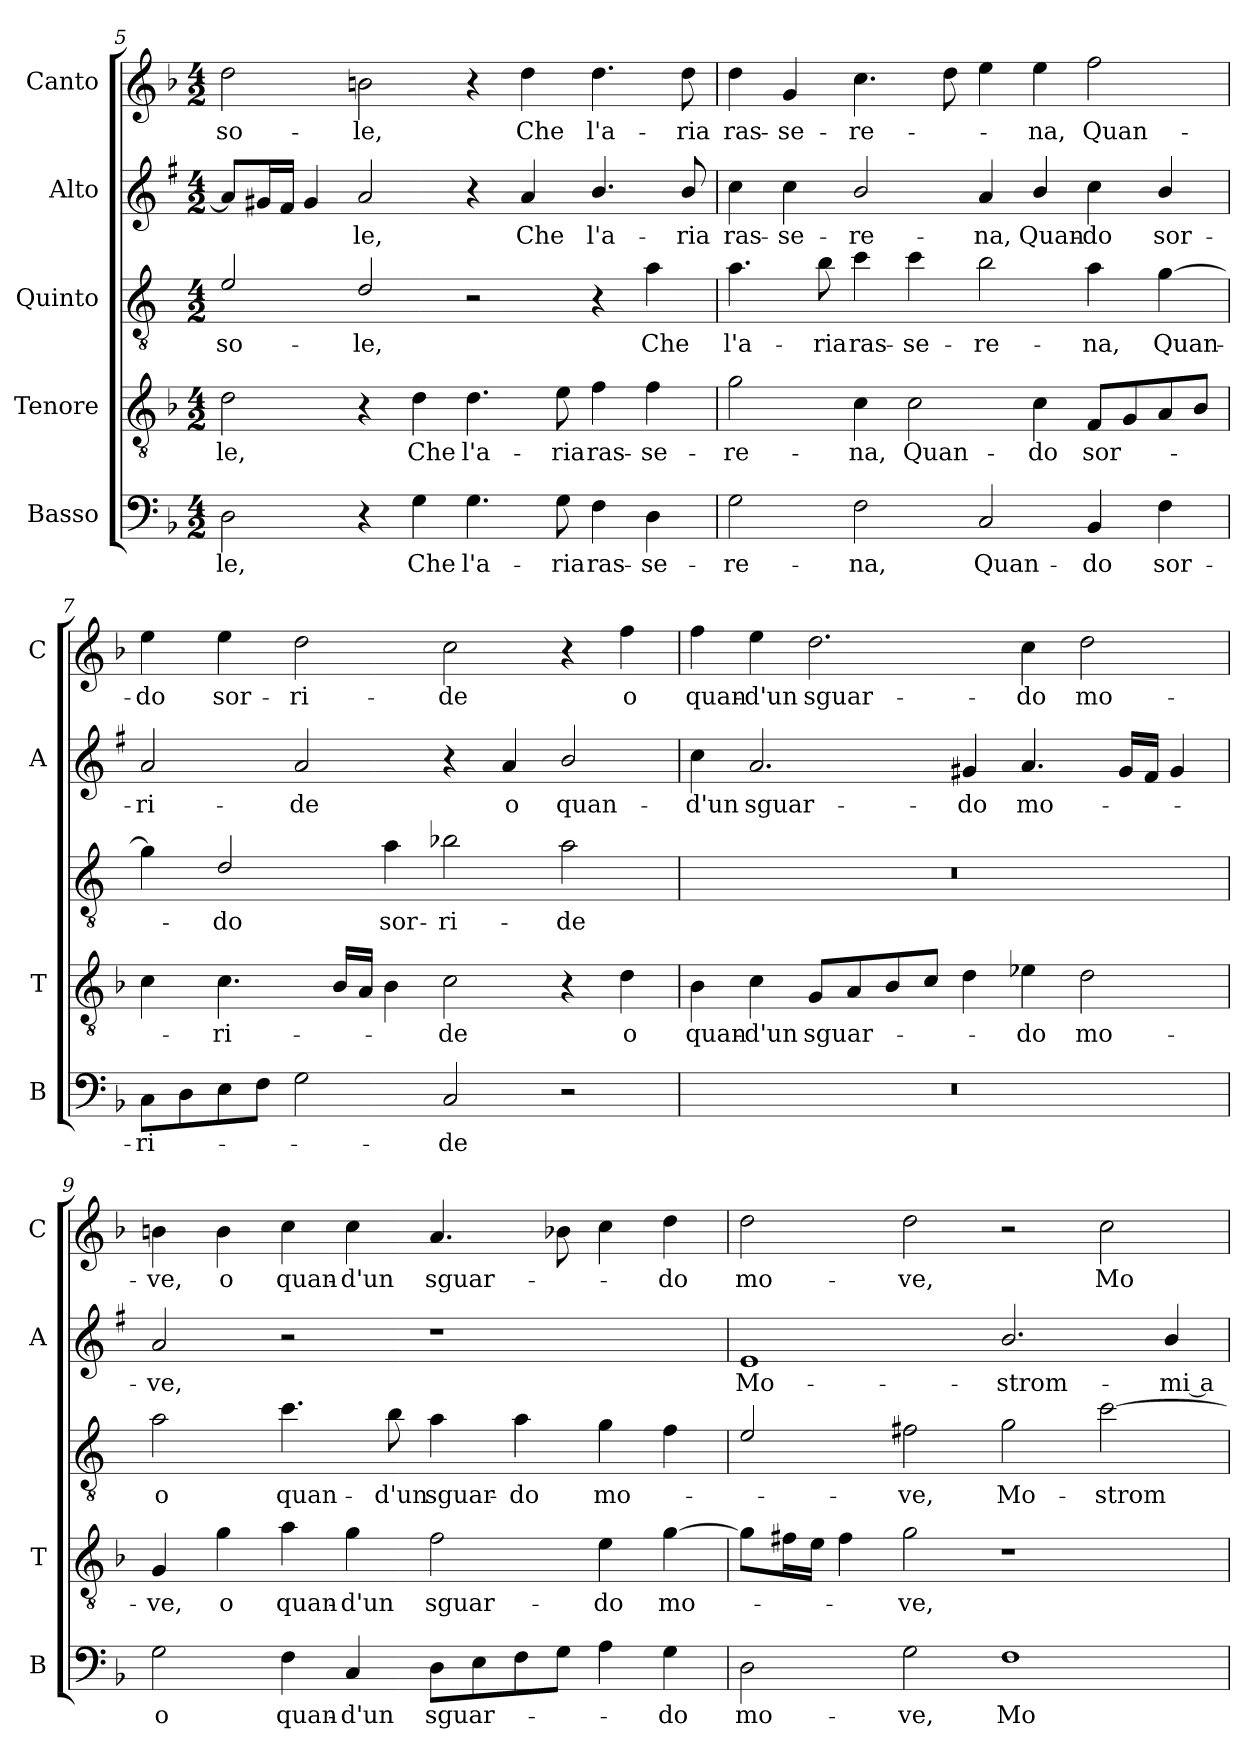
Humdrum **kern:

**kern	**text	**kern	**text	**kern	**text	**kern	**text	**kern	**text
*part5	*part5	*part4	*part4	*part3	*part3	*part2	*part2	*part1	*part1
*staff5	*staff5	*staff4	*staff4	*staff3	*staff3	*staff2	*staff2	*staff1	*staff1
*I"Basso	*	*I"Tenore	*	*I"Quinto	*	*I"Alto	*	*I"Canto	*
*I'B	*	*I'T	*	*	*	*I'A	*	*I'C	*
*clefF4	*	*clefGv2	*	*clefGv2	*	*clefG2	*	*clefG2	*
*	*	*	*	*ITrd4c7	*	*ITrd1c2	*	*	*
*k[b-]	*	*k[b-]	*	*k[b-]	*	*k[b-]	*	*k[b-]	*
*F:	*	*F:	*	*F:	*	*F:	*	*F:	*
*M4/2	*	*M4/2	*	*M4/2	*	*M4/2	*	*M4/2	*
=5	=5	=5	=5	=5	=5	=5	=5	=5	=5
!	!LO:LY:b	!	!LO:LY:b	!	!LO:LY:b	!	!	!	!LO:LY:b
2D\	-le,	2d\	-le,	2A/	so-	8g/L]	.	2dd\	so-
.	.	.	.	.	.	16f#X/L	.	.	.
.	.	.	.	.	.	16e/JJ	.	.	.
.	.	.	.	.	.	4f#/	.	.	.
!	!	!	!	!	!LO:LY:b	!	!LO:LY:b	!	!LO:LY:b
4r	.	4r	.	2G/	-le,	2g/	-le,	2bn\	-le,
!	!LO:LY:b	!	!LO:LY:b	!	!	!	!	!	!
4G\	Che	4d\	Che	.	.	.	.	.	.
!	!LO:LY:b	!	!LO:LY:b	!	!	!	!	!	!
4.G\	l'a-	4.d\	l'a-	2r	.	4r	.	4r	.
!	!	!	!	!	!	!	!LO:LY:b	!	!LO:LY:b
.	.	.	.	.	.	4g/	Che	4dd\	Che
!	!LO:LY:b	!	!LO:LY:b	!	!	!	!	!	!
8G\	-ria	8e\	-ria	.	.	.	.	.	.
!	!LO:LY:b	!	!LO:LY:b	!	!	!	!LO:LY:b	!	!LO:LY:b
4F\	ras-	4f\	ras-	4r	.	4.a/	l'a-	4.dd\	l'a-
!	!LO:LY:b	!	!LO:LY:b	!	!LO:LY:b	!	!	!	!
4D\	-se-	4f\	-se-	4d\	Che	.	.	.	.
!	!	!	!	!	!	!	!LO:LY:b	!	!LO:LY:b
.	.	.	.	.	.	8a/	-ria	8dd\	-ria
=6	=6	=6	=6	=6	=6	=6	=6	=6	=6
!	!LO:LY:b	!	!LO:LY:b	!	!LO:LY:b	!	!LO:LY:b	!	!LO:LY:b
2G\	-re-	2g\	-re-	4.d\	l'a-	4b-\	ras-	4dd\	ras-
!	!	!	!	!	!	!	!LO:LY:b	!	!LO:LY:b
.	.	.	.	.	.	4b-\	-se-	4g/	-se-
!	!	!	!	!	!LO:LY:b	!	!	!	!
.	.	.	.	8e\	-ria	.	.	.	.
!	!LO:LY:b	!	!LO:LY:b	!	!LO:LY:b	!	!LO:LY:b	!	!LO:LY:b
2F\	-na,	4c\	-na,	4f\	ras-	2a/	-re-	4.cc\	-re-
!	!	!	!LO:LY:b	!	!LO:LY:b	!	!	!	!
.	.	2c\	Quan-	4f\	-se-	.	.	.	.
.	.	.	.	.	.	.	.	8dd\	.
!	!LO:LY:b	!	!	!	!LO:LY:b	!	!LO:LY:b	!	!
2C/	Quan-	.	.	2e\	-re-	4g/	-na,	4ee\	.
!	!	!	!LO:LY:b	!	!	!	!LO:LY:b	!	!LO:LY:b
.	.	4c\	-do	.	.	4a/	Quan-	4ee\	-na,
!	!LO:LY:b	!	!LO:LY:b	!	!LO:LY:b	!	!LO:LY:b	!	!LO:LY:b
4BB-/	-do	8F/L	sor-	4d\	-na,	4b-\	-do	2ff\	Quan-
.	.	8G/	.	.	.	.	.	.	.
!	!LO:LY:b	!	!	!	!LO:LY:b	!	!LO:LY:b	!	!
4F\	sor-	8A/	.	[4c\	Quan-	4a/	sor-	.	.
.	.	8B-/J	.	.	.	.	.	.	.
!!LO:PB:g=z
=7	=7	=7	=7	=7	=7	=7	=7	=7	=7
!	!LO:LY:b	!	!	!	!	!	!LO:LY:b	!	!LO:LY:b
8C\L	-ri-	4c\	.	4c\]	.	2g/	-ri-	4ee\	-do
8D\	.	.	.	.	.	.	.	.	.
!	!	!	!LO:LY:b	!	!LO:LY:b	!	!	!	!LO:LY:b
8E\	.	4.c\	-ri-	2G/	-do	.	.	4ee\	sor-
8F\J	.	.	.	.	.	.	.	.	.
!	!	!	!	!	!	!	!LO:LY:b	!	!LO:LY:b
2G\	.	.	.	.	.	2g/	-de	2dd\	-ri-
.	.	16B-/LL	.	.	.	.	.	.	.
.	.	16A/JJ	.	.	.	.	.	.	.
!	!	!	!	!	!LO:LY:b	!	!	!	!
.	.	4B-\	.	4d\	sor-	.	.	.	.
!	!LO:LY:b	!	!LO:LY:b	!	!LO:LY:b	!	!	!	!LO:LY:b
2C/	-de	2c\	-de	2e-X\	-ri-	4r	.	2cc\	-de
!	!	!	!	!	!	!	!LO:LY:b	!	!
.	.	.	.	.	.	4g/	o	.	.
!	!	!	!	!	!LO:LY:b	!	!LO:LY:b	!	!
2r	.	4r	.	2d\	-de	2a/	quan-	4r	.
!	!	!	!LO:LY:b	!	!	!	!	!	!LO:LY:b
.	.	4d\	o	.	.	.	.	4ff\	o
=8	=8	=8	=8	=8	=8	=8	=8	=8	=8
!	!	!	!LO:LY:b	!	!	!	!LO:LY:b	!	!LO:LY:b
0r	.	4B-\	quan-	0r	.	4b-\	-d'un	4ff\	quan-
!	!	!	!LO:LY:b	!	!	!	!LO:LY:b	!	!LO:LY:b
.	.	4c\	-d'un	.	.	2.g/	sguar-	4ee\	-d'un
!	!	!	!LO:LY:b	!	!	!	!	!	!LO:LY:b
.	.	8G/L	sguar-	.	.	.	.	2.dd\	sguar-
.	.	8A/	.	.	.	.	.	.	.
.	.	8B-/	.	.	.	.	.	.	.
.	.	8c/J	.	.	.	.	.	.	.
!	!	!	!	!	!	!	!LO:LY:b	!	!
.	.	4d\	.	.	.	4f#X/	-do	.	.
!	!	!	!LO:LY:b	!	!	!	!LO:LY:b	!	!LO:LY:b
.	.	4e-X\	-do	.	.	4.g/	mo-	4cc\	-do
!	!	!	!LO:LY:b	!	!	!	!	!	!LO:LY:b
.	.	2d\	mo-	.	.	.	.	2dd\	mo-
.	.	.	.	.	.	16f#/LL	.	.	.
.	.	.	.	.	.	16e/JJ	.	.	.
.	.	.	.	.	.	4f#/	.	.	.
=9	=9	=9	=9	=9	=9	=9	=9	=9	=9
!	!LO:LY:b	!	!LO:LY:b	!	!LO:LY:b	!	!LO:LY:b	!	!LO:LY:b
2G\	o	4G/	-ve,	2d\	o	2g/	-ve,	4bn\	-ve,
!	!	!	!LO:LY:b	!	!	!	!	!	!LO:LY:b
.	.	4g\	o	.	.	.	.	4b\	o
!	!LO:LY:b	!	!LO:LY:b	!	!LO:LY:b	!	!	!	!LO:LY:b
4F\	quan-	4a\	quan-	4.f\	quan-	2r	.	4cc\	quan-
!	!LO:LY:b	!	!LO:LY:b	!	!	!	!	!	!LO:LY:b
4C/	-d'un	4g\	-d'un	.	.	.	.	4cc\	-d'un
!	!	!	!	!	!LO:LY:b	!	!	!	!
.	.	.	.	8e\	-d'un	.	.	.	.
!	!LO:LY:b	!	!LO:LY:b	!	!LO:LY:b	!	!	!	!LO:LY:b
8D\L	sguar-	2f\	sguar-	4d\	sguar-	1r	.	4.a/	sguar-
8E\	.	.	.	.	.	.	.	.	.
!	!	!	!	!	!LO:LY:b	!	!	!	!
8F\	.	.	.	4d\	-do	.	.	.	.
8G\J	.	.	.	.	.	.	.	8b-X\	.
!	!	!	!LO:LY:b	!	!LO:LY:b	!	!	!	!
4A\	.	4e\	-do	4c\	mo-	.	.	4cc\	.
!	!LO:LY:b	!	!LO:LY:b	!	!	!	!	!	!LO:LY:b
4G\	-do	[4g\	mo-	4B-\	.	.	.	4dd\	-do
!!LO:LB:g=z
=10	=10	=10	=10	=10	=10	=10	=10	=10	=10
!	!LO:LY:b	!	!	!	!	!	!LO:LY:b	!	!LO:LY:b
2D\	mo-	8g\L]	.	2A/	.	1d	Mo-	2dd\	mo-
.	.	16f#X\L	.	.	.	.	.	.	.
.	.	16e\JJ	.	.	.	.	.	.	.
.	.	4f#\	.	.	.	.	.	.	.
!	!LO:LY:b	!	!LO:LY:b	!	!LO:LY:b	!	!	!	!LO:LY:b
2G\	-ve,	2g\	-ve,	2Bn\	-ve,	.	.	2dd\	-ve,
!	!LO:LY:b	!	!	!	!LO:LY:b	!	!LO:LY:b	!	!
1F	Mo-	1r	.	2c\	Mo-	2.a/	-strom-	2r	.
!	!	!	!	!	!LO:LY:b	!	!	!	!LO:LY:b
.	.	.	.	[2f\	-strom-	.	.	2cc\	Mo-
!	!	!	!	!	!	!	!LO:LY:b	!	!
.	.	.	.	.	.	4a/	-mi a-	.	.
=	=	=	=	=	=	=	=	=	=
*-	*-	*-	*-	*-	*-	*-	*-	*-	*-
